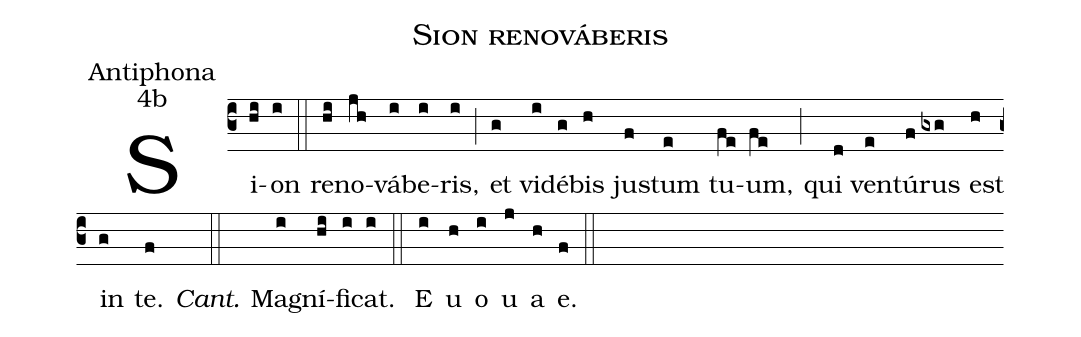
name:Sion renováberis;
office-part:Antiphona;
mode:4b;
%%
(c3) Si(hi)on(i) (::) re(hi)no(jh)vá(i)be(i)ris,(i) (;) et(g) vi(i)dé(g)bis(h) ju(f)stum(e) tu(fe)um,(fe) (;) qui(d) ven(e)tú(f)rus(gxg) est(h) in(g) te.(f) (::)
<i>Cant.</i> M{a}(i)gní(hi)fi(i)cat.(i) (::)
<eu> E(i) u(h) o(i) u(j) a(h) e.(f) </eu>(::)
